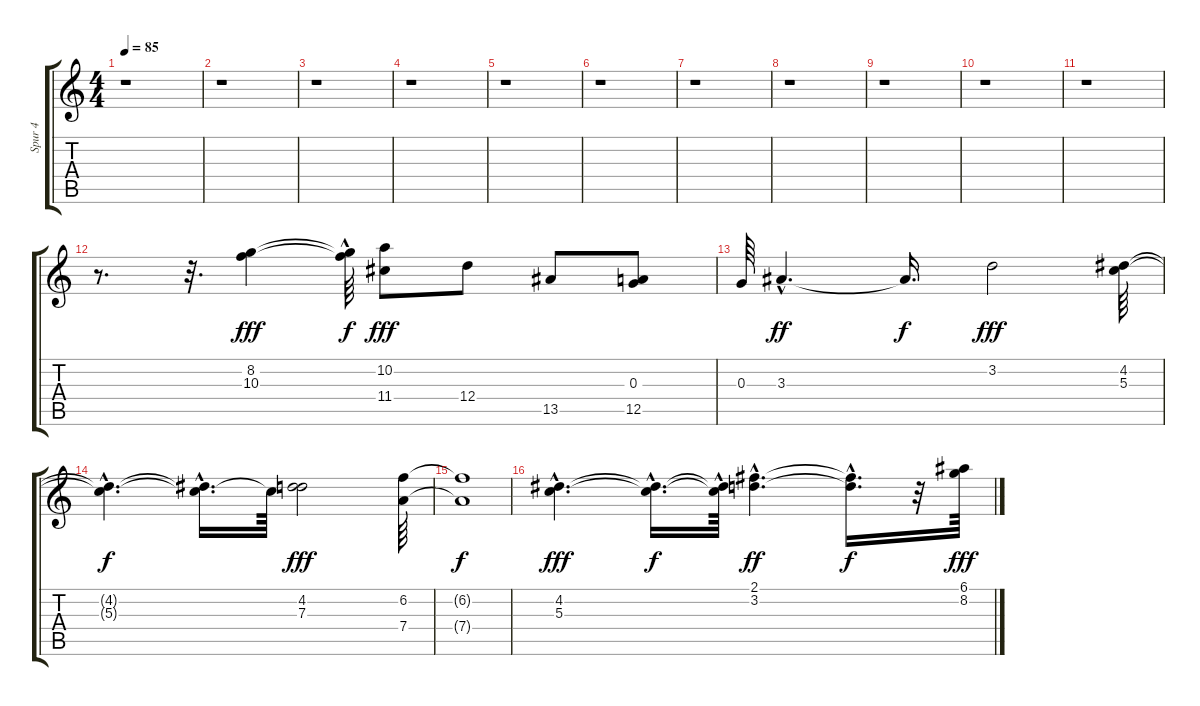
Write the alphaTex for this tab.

\track ("Spur 4" "Spur 4") {instrument overdrivenguitar}
\staff {score tabs}
\tuning (E4 B3 G3 D3 A2 E2) {hide}
\ts (4 4)
\tempo 85
\clef g2
\ks c
r.1{dy f} |
r.1 |
r.1 |
r.1 |
r.1 |
r.1 |
r.1 |
r.1 |
r.1 |
r.1 |
r.1 |
r.8{d} r.32{d} (8.2 10.3).4{dy fff volume 10} (8.2{t} 10.3{hac t}).64{dy f} (10.2 11.4).8{dy fff} 12.4.8 13.5.8 (0.3 12.5).8 |
0.3.64 3.3{hac}.4{d dy ff} 3.3{t}.16{d dy f} 3.2.2{dy fff} (4.2 5.3).64 |
(4.2{hac t} 5.3{hac t}).4{d dy f} (4.2{t} 5.3{hac t}).16{d} 5.3{t}.64 (4.2 7.3).2{dy fff} (6.2 7.4).64 |
(6.2{t} 7.4{t}).1{dy f} |
(4.2{hac} 5.3{hac}).4{d dy fff} (4.2{hac t} 5.3{hac t}).16{d dy f} (4.2{hac t} 5.3{t}).64 (2.1{hac} 3.2{hac}).4{d dy ff} (2.1{t} 3.2{hac t}).16{d dy f} r.32 (6.1 8.2).64{dy fff}
